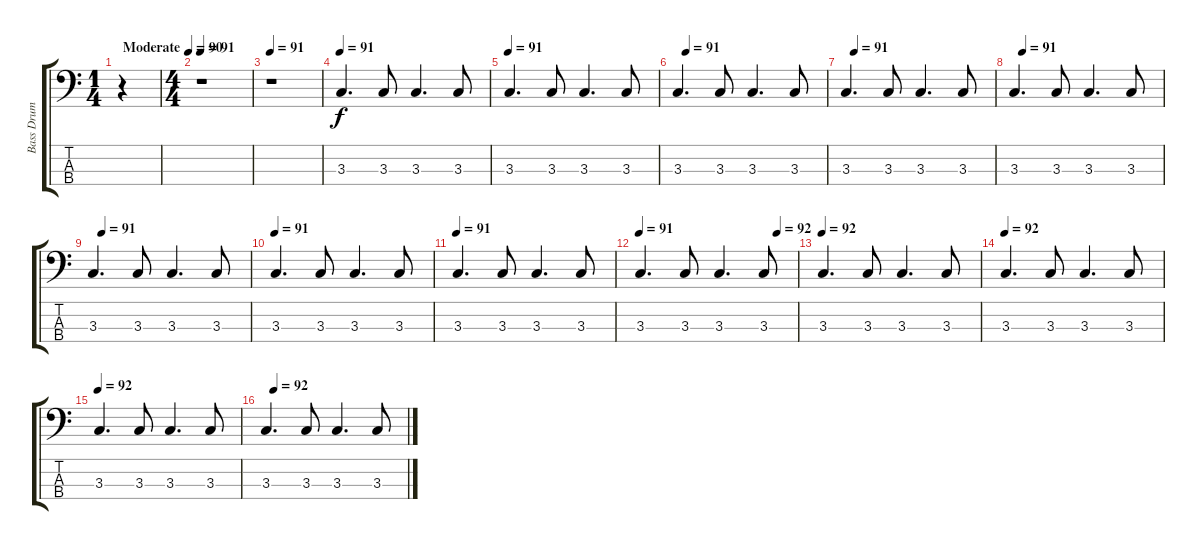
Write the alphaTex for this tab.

\track ("Bass Drum" "Bass Drum") {instrument acousticbass}
\staff {score tabs}
\tuning (G2 D2 A1 E1) {hide}
\ts (1 4)
\tempo (90 "Moderate")
\clef f4
\ks c
r.4{dy f instrument acousticbass} |
\ts (4 4)
\tempo 91
r.1 |
\tempo 91
r.1 |
\tempo 91
3.3.4{d} 3.3.8 3.3.4{d} 3.3.8 |
\tempo 91
3.3.4{d} 3.3.8 3.3.4{d} 3.3.8 |
\tempo (91 0.0625)
3.3.4{d} 3.3.8 3.3.4{d} 3.3.8 |
\tempo (91 0.0625)
3.3.4{d} 3.3.8 3.3.4{d} 3.3.8 |
\tempo (91 0.0625)
3.3.4{d} 3.3.8 3.3.4{d} 3.3.8 |
\tempo (91 0.0625)
3.3.4{d} 3.3.8 3.3.4{d} 3.3.8 |
\tempo 91
3.3.4{d} 3.3.8 3.3.4{d} 3.3.8 |
\tempo 91
3.3.4{d} 3.3.8 3.3.4{d} 3.3.8 |
\tempo 91
\tempo (92 0.875)
3.3.4{d} 3.3.8 3.3.4{d} 3.3.8 |
\tempo 92
3.3.4{d} 3.3.8 3.3.4{d} 3.3.8 |
\tempo 92
3.3.4{d} 3.3.8 3.3.4{d} 3.3.8 |
\tempo 92
3.3.4{d} 3.3.8 3.3.4{d} 3.3.8 |
\tempo (92 0.0625)
3.3.4{d} 3.3.8 3.3.4{d} 3.3.8
